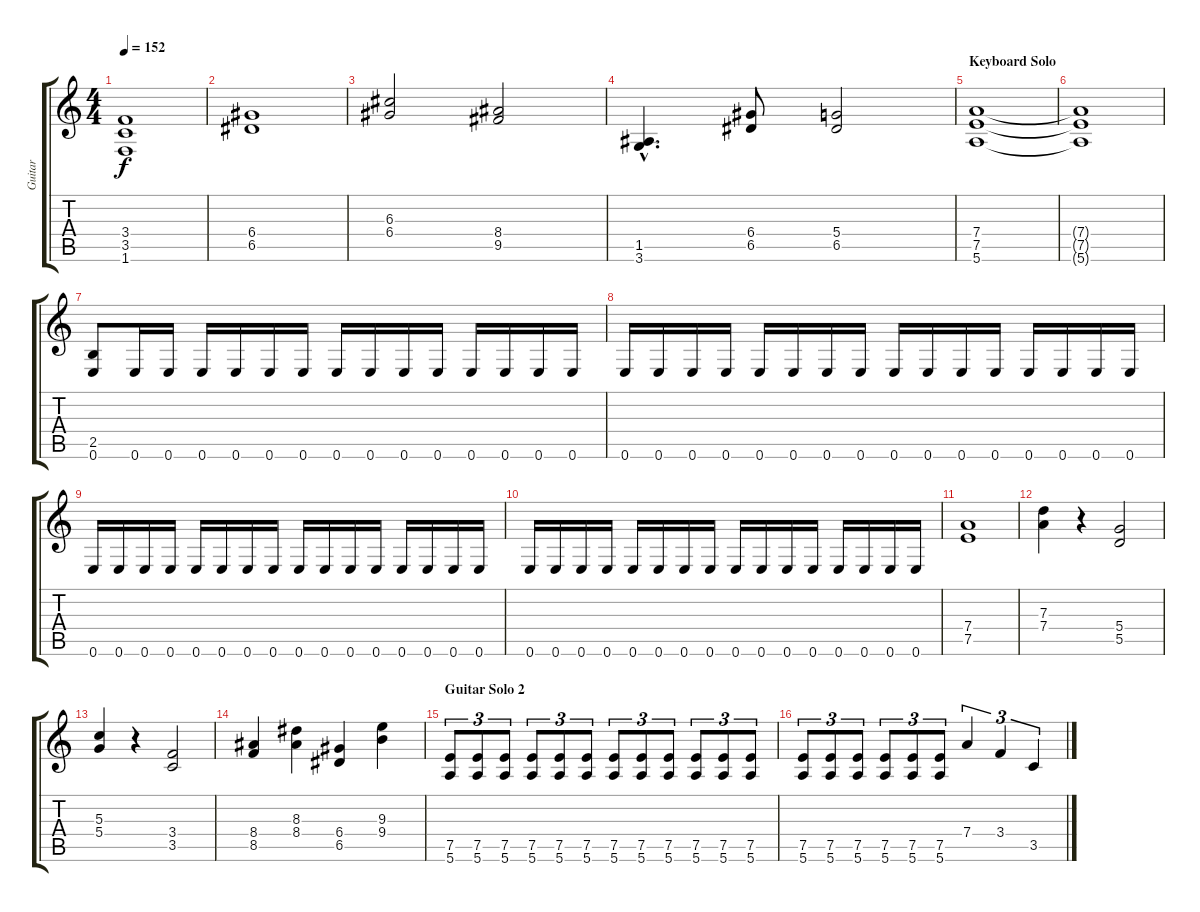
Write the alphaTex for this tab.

\track ("Guitar" "Guitar") {instrument distortionguitar}
\staff {score tabs}
\tuning (E4 B3 G3 D3 A2 E2) {hide}
\ts (4 4)
\tempo 152
\clef g2
\ks c
(3.4 3.5 1.6).1{dy f} |
(6.4 6.5).1 |
(6.3 6.4).2 (8.4 9.5).2 |
(1.5{hac} 3.6{hac}).4{d} (6.4 6.5).8 (5.4 6.5).2 |
\section ("" "Keyboard Solo")
(7.4 7.5 5.6).1 |
(7.4{t} 7.5{t} 5.6{t}).1 |
(2.5 0.6).8 0.6.16 0.6.16 0.6.16 0.6.16 0.6.16 0.6.16 0.6.16 0.6.16 0.6.16 0.6.16 0.6.16 0.6.16 0.6.16 0.6.16 |
0.6.16 0.6.16 0.6.16 0.6.16 0.6.16 0.6.16 0.6.16 0.6.16 0.6.16 0.6.16 0.6.16 0.6.16 0.6.16 0.6.16 0.6.16 0.6.16 |
0.6.16 0.6.16 0.6.16 0.6.16 0.6.16 0.6.16 0.6.16 0.6.16 0.6.16 0.6.16 0.6.16 0.6.16 0.6.16 0.6.16 0.6.16 0.6.16 |
0.6.16 0.6.16 0.6.16 0.6.16 0.6.16 0.6.16 0.6.16 0.6.16 0.6.16 0.6.16 0.6.16 0.6.16 0.6.16 0.6.16 0.6.16 0.6.16 |
(7.4 7.5).1 |
(7.3 7.4).4 r.4 (5.4 5.5).2 |
(5.3 5.4).4 r.4 (3.4 3.5).2 |
(8.4 8.5).4 (8.3 8.4).4 (6.4 6.5).4 (9.3 9.4).4 |
\section ("" "Guitar Solo 2")
(7.5 5.6).8{tu (3 2)} (7.5 5.6).8{tu (3 2)} (7.5 5.6).8{tu (3 2)} (7.5 5.6).8{tu (3 2)} (7.5 5.6).8{tu (3 2)} (7.5 5.6).8{tu (3 2)} (7.5 5.6).8{tu (3 2)} (7.5 5.6).8{tu (3 2)} (7.5 5.6).8{tu (3 2)} (7.5 5.6).8{tu (3 2)} (7.5 5.6).8{tu (3 2)} (7.5 5.6).8{tu (3 2)} |
(7.5 5.6).8{tu (3 2)} (7.5 5.6).8{tu (3 2)} (7.5 5.6).8{tu (3 2)} (7.5 5.6).8{tu (3 2)} (7.5 5.6).8{tu (3 2)} (7.5 5.6).8{tu (3 2)} 7.4.4{tu (3 2)} 3.4.4{tu (3 2)} 3.5.4{tu (3 2)}
